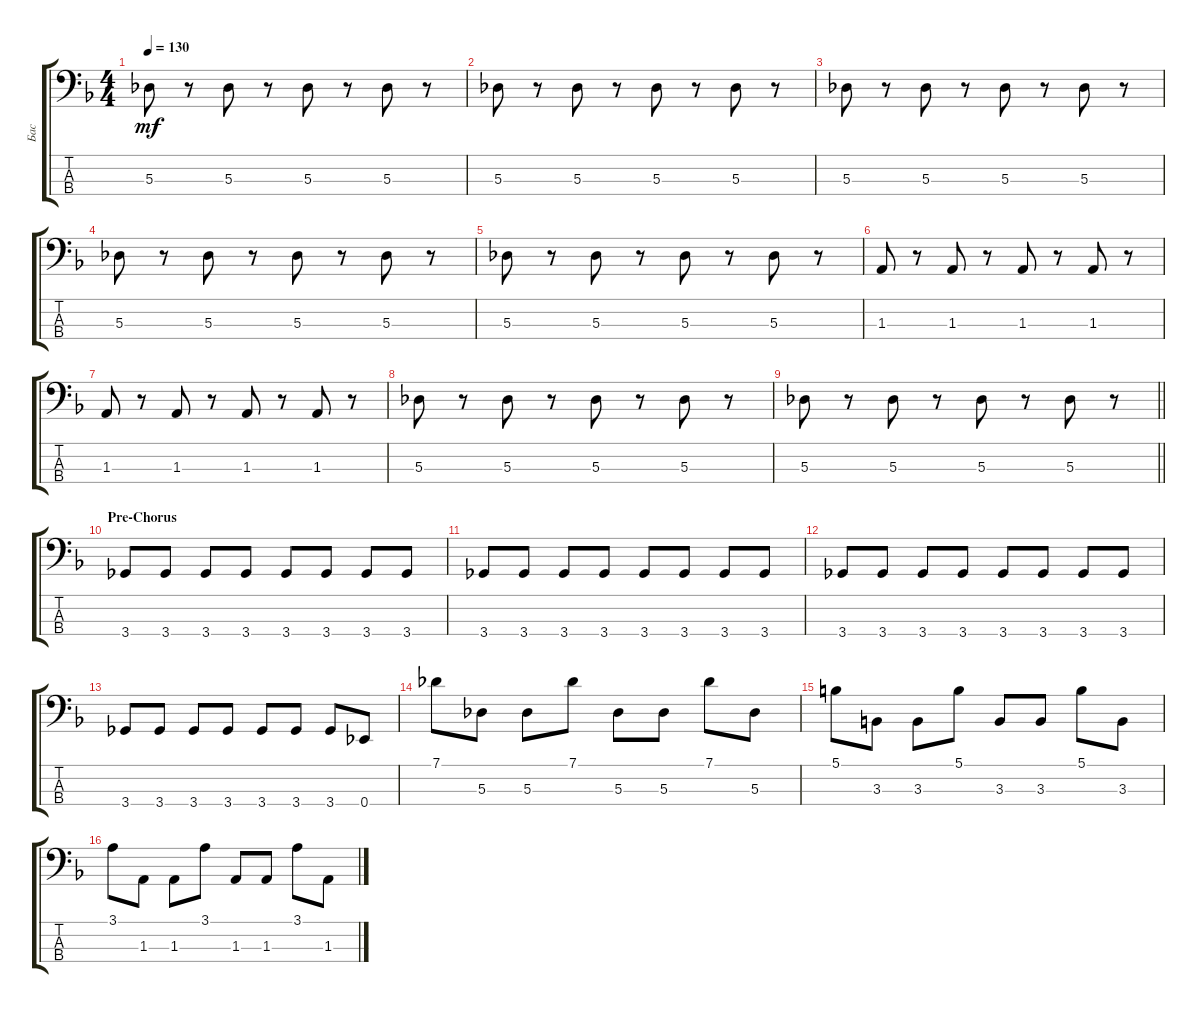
\track ("Бас" "Бас") {instrument electricbassfinger}
\staff {score tabs}
\tuning (Gb2 Db2 Ab1 Eb1) {hide}
\ts (4 4)
\tempo 130
\clef f4
\ks dminor
5.3.8{dy mf} r.8 5.3.8 r.8 5.3.8 r.8 5.3.8 r.8 |
5.3.8 r.8 5.3.8 r.8 5.3.8 r.8 5.3.8 r.8 |
5.3.8 r.8 5.3.8 r.8 5.3.8 r.8 5.3.8 r.8 |
5.3.8 r.8 5.3.8 r.8 5.3.8 r.8 5.3.8 r.8 |
5.3.8 r.8 5.3.8 r.8 5.3.8 r.8 5.3.8 r.8 |
1.3.8 r.8 1.3.8 r.8 1.3.8 r.8 1.3.8 r.8 |
1.3.8 r.8 1.3.8 r.8 1.3.8 r.8 1.3.8 r.8 |
5.3.8 r.8 5.3.8 r.8 5.3.8 r.8 5.3.8 r.8 |
\barLineRight lightlight
5.3.8 r.8 5.3.8 r.8 5.3.8 r.8 5.3.8 r.8 |
\section ("" "Pre-Chorus")
3.4.8 3.4.8 3.4.8 3.4.8 3.4.8 3.4.8 3.4.8 3.4.8 |
3.4.8 3.4.8 3.4.8 3.4.8 3.4.8 3.4.8 3.4.8 3.4.8 |
3.4.8 3.4.8 3.4.8 3.4.8 3.4.8 3.4.8 3.4.8 3.4.8 |
3.4.8 3.4.8 3.4.8 3.4.8 3.4.8 3.4.8 3.4.8 0.4.8 |
7.1.8 5.3.8 5.3.8 7.1.8 5.3.8 5.3.8 7.1.8 5.3.8 |
5.1.8 3.3.8 3.3.8 5.1.8 3.3.8 3.3.8 5.1.8 3.3.8 |
3.1.8 1.3.8 1.3.8 3.1.8 1.3.8 1.3.8 3.1.8 1.3.8
